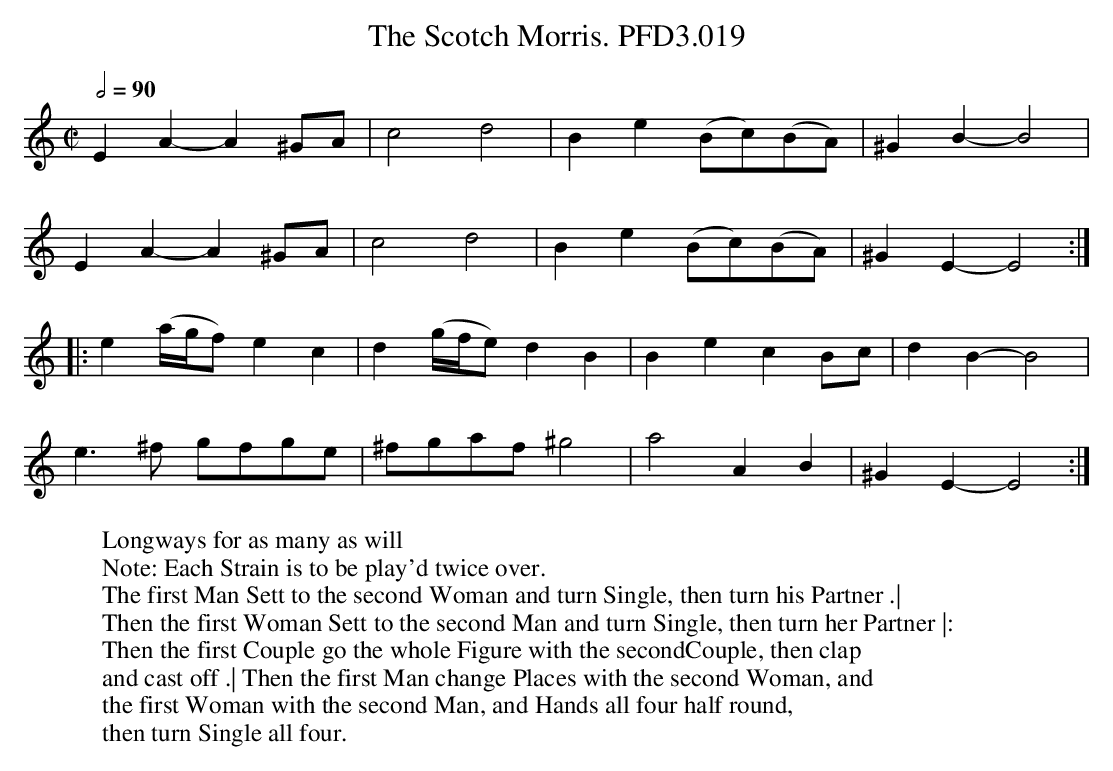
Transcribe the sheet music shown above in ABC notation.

X:1
T:Scotch Morris. PFD3.019, The
M:C|
L:1/4
W:Longways for as many as will
W:Note: Each Strain is to be play'd twice over.
W:The first Man Sett to the second Woman and turn Single, then turn his Partner .|
W:Then the first Woman Sett to the second Man and turn Single, then turn her Partner |:
W:Then the first Couple go the whole Figure with the secondCouple, then clap
W:and cast off .| Then the first Man change Places with the second Woman, and
W:the first Woman with the second Man, and Hands all four half round,
W:then turn Single all four.
Q:2/4=90
K:Am
EA- A^G/A/ | c2 d2 | Be (B/c/)(B/A/) | ^GB- B2 |
EA- A^G/A/ | c2 d2 | Be (B/c/)(B/A/) | ^GE- E2 :|
|:e(a//g//f/) ec | d(g//f//e/) dB | Be cB/c/ | dB- B2 |
e>^f g/f/g/e/ | ^f/g/a/f/ ^g2 | a2 AB | ^GE- E2 :|
